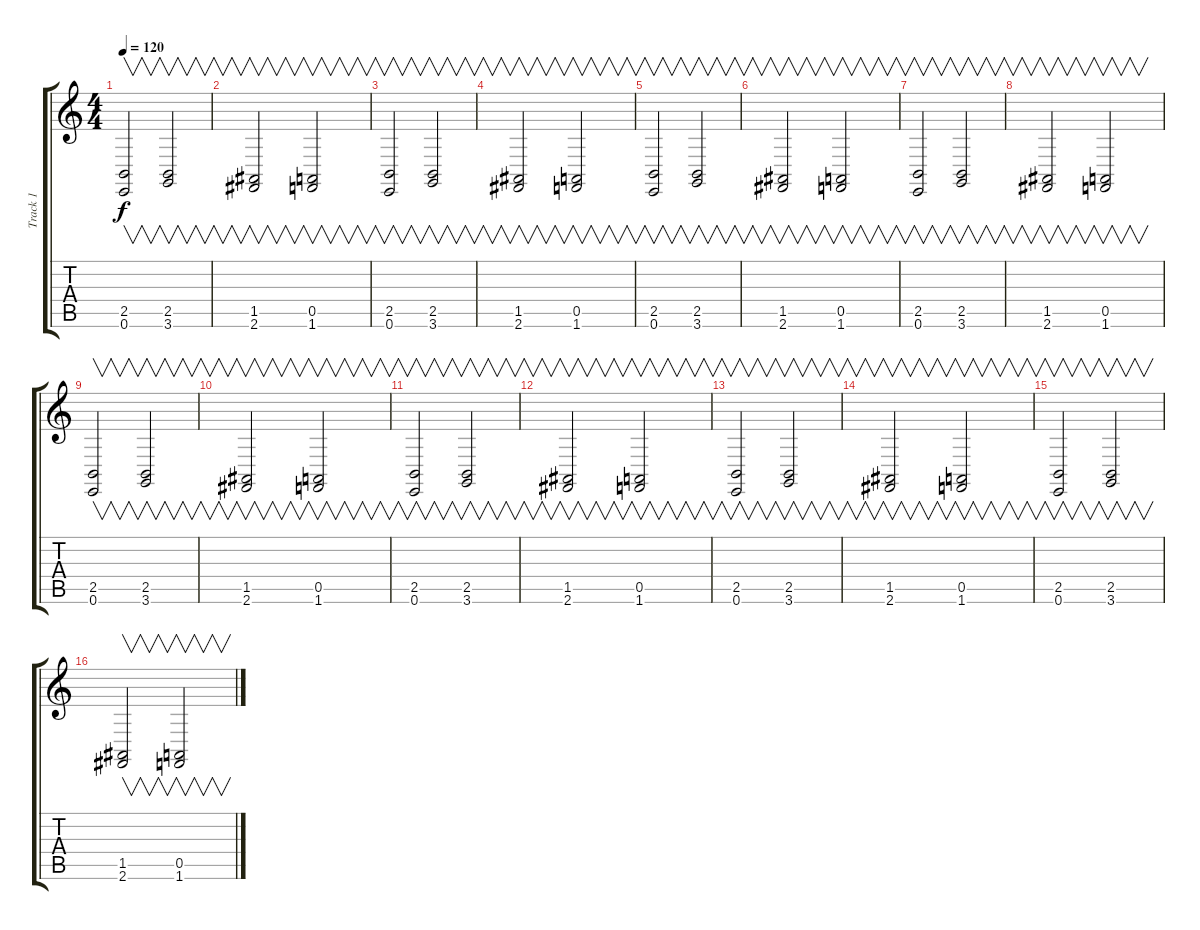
\track ("Track 1" "Track 1") {instrument churchorgan}
\staff {score tabs}
\tuning (E4 B3 G3 D3 A2 E2) {hide}
\ts (4 4)
\tempo 120
\clef g2
\ks c
(2.5 0.6).2{v dy f instrument churchorgan} (2.5 3.6).2{v} |
(1.5 2.6).2{v} (0.5 1.6).2{v} |
(2.5 0.6).2{v} (2.5 3.6).2{v} |
(1.5 2.6).2{v} (0.5 1.6).2{v} |
(2.5 0.6).2{v} (2.5 3.6).2{v} |
(1.5 2.6).2{v} (0.5 1.6).2{v} |
(2.5 0.6).2{v} (2.5 3.6).2{v} |
(1.5 2.6).2{v} (0.5 1.6).2{v} |
(2.5 0.6).2{v} (2.5 3.6).2{v} |
(1.5 2.6).2{v} (0.5 1.6).2{v} |
(2.5 0.6).2{v} (2.5 3.6).2{v} |
(1.5 2.6).2{v} (0.5 1.6).2{v} |
(2.5 0.6).2{v} (2.5 3.6).2{v} |
(1.5 2.6).2{v} (0.5 1.6).2{v} |
(2.5 0.6).2{v} (2.5 3.6).2{v} |
(1.5 2.6).2{v} (0.5 1.6).2{v}
